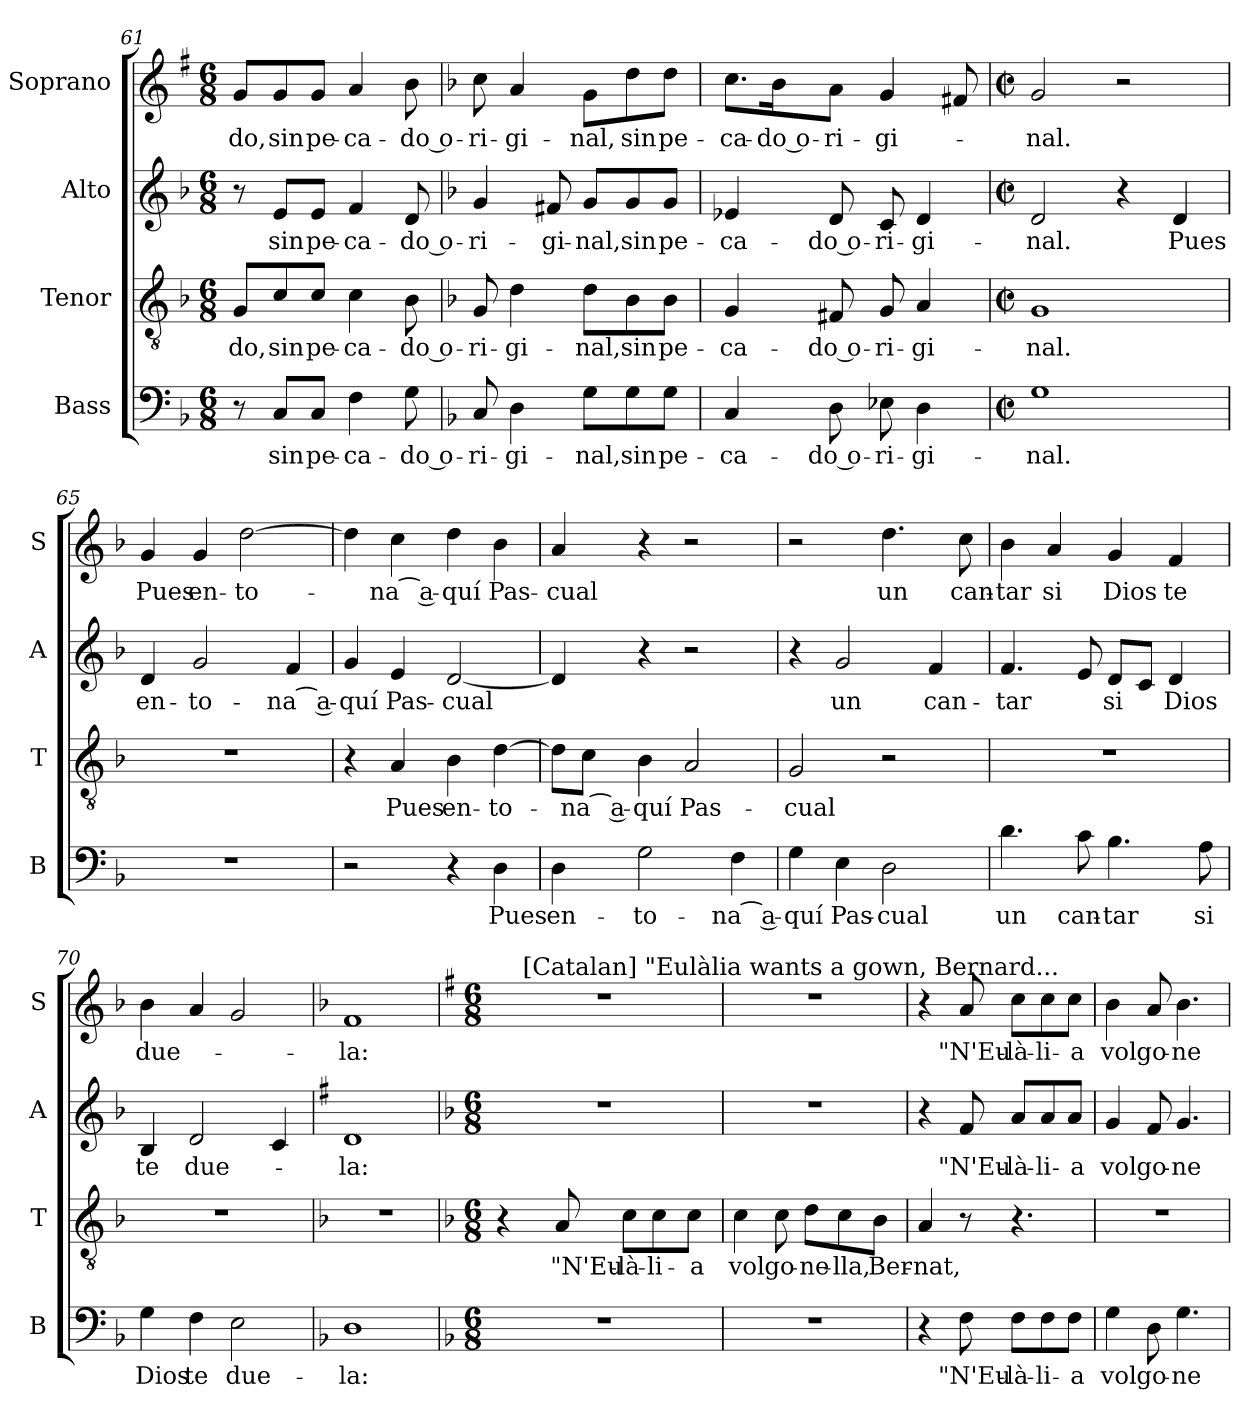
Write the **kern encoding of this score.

**kern	**text	**kern	**text	**kern	**text	**kern	**text
*part4	*part4	*part3	*part3	*part2	*part2	*part1	*part1
*staff4	*staff4	*staff3	*staff3	*staff2	*staff2	*staff1	*staff1
*I"Bass	*	*I"Tenor	*	*I"Alto	*	*I"Soprano	*
*I'B	*	*I'T	*	*I'A	*	*I'S	*
*clefF4	*	*clefGv2	*	*clefG2	*	*clefG2	*
*k[b-]	*	*k[b-]	*	*k[b-]	*	*k[f#]	*
*F:	*	*F:	*	*F:	*	*G:	*
*M6/8	*	*M6/8	*	*M6/8	*	*M6/8	*
=61	=61	=61	=61	=61	=61	=61	=61
!	!	!	!LO:LY:b:cj	!	!	!	!LO:LY:b:cj
8r	.	8G/L	-do,	8r	.	8g/L	-do,
!	!LO:LY:b:cj	!	!LO:LY:b:cj	!	!LO:LY:b:cj	!	!LO:LY:b:cj
8C/L	sin	8c/	sin	8e/L	sin	8g/	sin
!	!LO:LY:b:cj	!	!LO:LY:b:cj	!	!LO:LY:b:cj	!	!LO:LY:b:cj
8C/J	pe-	8c/J	pe-	8e/J	pe-	8g/J	pe-
!	!LO:LY:b:cj	!	!LO:LY:b:cj	!	!LO:LY:b:cj	!	!LO:LY:b:cj
4F\	-ca-	4c\	-ca-	4f/	-ca-	4a/	-ca-
!	!LO:LY:b:cj	!	!LO:LY:b:cj	!	!LO:LY:b:cj	!	!LO:LY:b:cj
8G\	-do o-	8B-\	-do o-	8d/	-do o-	8b\	-do o-
!!LO:PB:g=z
=62	=62	=62	=62	=62	=62	=62	=62
*	*	*	*	*	*	*k[b-]	*
*	*	*	*	*	*	*F:	*
!	!LO:LY:b:cj	!	!LO:LY:b:cj	!	!LO:LY:b:cj	!	!LO:LY:b:cj
8C/	-ri-	8G/	-ri-	4g/	-ri-	8cc\	-ri-
!	!LO:LY:b:cj	!	!LO:LY:b:cj	!	!	!	!LO:LY:b:cj
4D\	-gi-	4d\	-gi-	.	.	4a/	-gi-
!	!	!	!	!	!LO:LY:b:cj	!	!
.	.	.	.	8f#/	-gi-	.	.
!	!LO:LY:b:cj	!	!LO:LY:b:cj	!	!LO:LY:b:cj	!	!LO:LY:b:cj
8G\L	-nal,	8d\L	-nal,	8g/L	-nal,	8g\L	-nal,
!	!LO:LY:b:cj	!	!LO:LY:b:cj	!	!LO:LY:b:cj	!	!LO:LY:b:cj
8G\	sin	8B-\	sin	8g/	sin	8dd\	sin
!	!LO:LY:b:cj	!	!LO:LY:b:cj	!	!LO:LY:b:cj	!	!LO:LY:b:cj
8G\J	pe-	8B-\J	pe-	8g/J	pe-	8dd\J	pe-
=63	=63	=63	=63	=63	=63	=63	=63
!	!LO:LY:b:cj	!	!LO:LY:b:cj	!	!LO:LY:b:cj	!	!LO:LY:b:cj
4C/	-ca-	4G/	-ca-	4e-/	-ca-	8.cc\L	-ca-
!	!	!	!	!	!	!	!LO:LY:b:cj
.	.	.	.	.	.	16b-\	-do o-
!	!LO:LY:b:cj	!	!LO:LY:b:cj	!	!LO:LY:b:cj	!	!LO:LY:b:rj
8D\	-do o-	8F#X/	-do o-	8d/	-do o-	8a\J	-ri-
!	!LO:LY:b:cj	!	!LO:LY:b:cj	!	!LO:LY:b:cj	!	!LO:LY:b:cj
8E-X\	-ri-	8G/	-ri-	8c/	-ri-	4g/	-gi-
!	!LO:LY:b:cj	!	!LO:LY:b:cj	!	!LO:LY:b:cj	!	!
4D\	-gi-	4A/	-gi-	4d/	-gi-	.	.
.	.	.	.	.	.	8f#/	.
=64	=64	=64	=64	=64	=64	=64	=64
*M2/2	*	*M2/2	*	*M2/2	*	*M2/2	*
*met(c|)	*	*met(c|)	*	*met(c|)	*	*met(c|)	*
!	!LO:LY:b:cj	!	!LO:LY:b:cj	!	!LO:LY:b:cj	!	!LO:LY:b:cj
1G	-nal.	1G	-nal.	2d/	-nal.	2g/	-nal.
.	.	.	.	4r	.	2r	.
!	!	!	!	!	!LO:LY:b:cj	!	!
.	.	.	.	4d/	Pues	.	.
=65	=65	=65	=65	=65	=65	=65	=65
!	!	!	!	!	!LO:LY:b:cj	!	!LO:LY:b:cj
1r	.	1r	.	4d/	en-	4g/	Pues
!	!	!	!	!	!LO:LY:b:cj	!	!LO:LY:b:cj
.	.	.	.	2g/	-to-	4g/	en-
!	!	!	!	!	!	!	!LO:LY:b:cj
.	.	.	.	.	.	[>2dd\	-to-
!	!	!	!	!	!LO:LY:b:rj	!	!
.	.	.	.	4f/	-na⁀ a-	.	.
=66	=66	=66	=66	=66	=66	=66	=66
!	!	!	!	!	!LO:LY:b:cj	!	!
2r	.	4r	.	4g/	-quí	4dd\]	.
!	!	!	!LO:LY:b:cj	!	!LO:LY:b:cj	!	!LO:LY:b:rj
.	.	4A/	Pues	4e/	Pas-	4cc\	-na⁀ a-
!	!	!	!LO:LY:b:cj	!	!LO:LY:b	!	!LO:LY:b:rj
4r	.	4B-\	en-	[>2d/	-cual	4dd\	-quí
!	!LO:LY:b:cj	!	!LO:LY:b:cj	!	!	!	!LO:LY:b:cj
4D\	Pues	[<4d\	-to-	.	.	4b-\	Pas-
!!LO:LB:g=z
=67	=67	=67	=67	=67	=67	=67	=67
!	!LO:LY:b:cj	!	!	!	!	!	!LO:LY:b:cj
4D\	en-	8d\L]	.	4d/]	.	4a/	-cual
!	!	!	!LO:LY:b:rj	!	!	!	!
.	.	8c\J	-na⁀ a-	.	.	.	.
!	!LO:LY:b:cj	!	!LO:LY:b:rj	!	!	!	!
2G\	-to-	4B-\	-quí	4r	.	4r	.
!	!	!	!LO:LY:b:cj	!	!	!	!
.	.	2A/	Pas-	2r	.	2r	.
!	!LO:LY:b:rj	!	!	!	!	!	!
4F\	-na⁀ a-	.	.	.	.	.	.
=68	=68	=68	=68	=68	=68	=68	=68
!	!LO:LY:b:cj	!	!LO:LY:b:cj	!	!	!	!
4G\	-quí	2G/	-cual	4r	.	2r	.
!	!LO:LY:b:cj	!	!	!	!LO:LY:b:cj	!	!
4E\	Pas-	.	.	2g/	un	.	.
!	!LO:LY:b:cj	!	!	!	!	!	!LO:LY:b:cj
2D\	-cual	2r	.	.	.	4.dd\	un
!	!	!	!	!	!LO:LY:b:cj	!	!
.	.	.	.	4f/	can-	.	.
!	!	!	!	!	!	!	!LO:LY:b:cj
.	.	.	.	.	.	8cc\	can-
=69	=69	=69	=69	=69	=69	=69	=69
!	!LO:LY:b:cj	!	!	!	!LO:LY:b:cj	!	!LO:LY:b:cj
4.d\	un	1r	.	4.f/	-tar	4b-\	-tar
!	!	!	!	!	!	!	!LO:LY:b:cj
.	.	.	.	.	.	4a/	si
!	!LO:LY:b	!	!	!	!	!	!
8c\	can-	.	.	8e/	.	.	.
!	!LO:LY:b:rj	!	!	!	!LO:LY:b:cj	!	!LO:LY:b:cj
4.B-\	-tar	.	.	8d/L	si	4g/	Dios
.	.	.	.	8c/J	.	.	.
!	!	!	!	!	!LO:LY:b:cj	!	!LO:LY:b:cj
.	.	.	.	4d/	Dios	4f/	te
!	!LO:LY:b:cj	!	!	!	!	!	!
8A\	si	.	.	.	.	.	.
=70	=70	=70	=70	=70	=70	=70	=70
!	!LO:LY:b:cj	!	!	!	!LO:LY:b:cj	!	!LO:LY:b:cj
4G\	Dios	1r	.	4B-/	te	4b-\	due-
!	!LO:LY:b:cj	!	!	!	!LO:LY:b:cj	!	!
4F\	te	.	.	2d/	due-	4a/	.
!	!LO:LY:b:cj	!	!	!	!	!	!
2E\	due-	.	.	.	.	2g/	.
.	.	.	.	4c/	.	.	.
=71	=71	=71	=71	=71	=71	=71	=71
*	*	*	*	*k[f#]	*	*	*
*	*	*	*	*G:	*	*	*
!	!LO:LY:b:cj	!	!	!	!LO:LY:b:cj	!	!LO:LY:b:cj
1D	-la:	1r	.	1d	-la:	1f	-la:
!!LO:LB:g=z
=72	=72	=72	=72	=72	=72	=72	=72
*	*	*	*	*k[b-]	*	*k[f#]	*
*	*	*	*	*F:	*	*G:	*
*M6/8	*	*M6/8	*	*M6/8	*	*M6/8	*
!LO:N:vis=1	!	!	!	!LO:N:vis=1	!	!LO:N:vis=1	!
*	*	*	*	*	*	*^	*
2.r	.	4r	.	2.r	.	2.r	16ryy	.
.	.	.	.	.	.	.	64ryy	.
!	!	!	!	!	!	!	!LO:TX:a:t=[Catalan] "Eulàlia wants a gown, Bernard...	!
.	.	.	.	.	.	.	2ryy	.
!	!	!	!LO:LY:b:cj	!	!	!	!	!
.	.	8A/	"N'Eu-	.	.	.	.	.
!	!	!	!LO:LY:b:cj	!	!	!	!	!
.	.	8c\L	-là-	.	.	.	.	.
!	!	!	!LO:LY:b:rj	!	!	!	!	!
.	.	8c\	-li-	.	.	.	.	.
.	.	.	.	.	.	.	8ryy	.
!	!	!	!LO:LY:b:rj	!	!	!	!	!
.	.	8c\J	-a	.	.	.	.	.
.	.	.	.	.	.	.	32.ryy	.
=73	=73	=73	=73	=73	=73	=73	=73	=73
!LO:N:vis=1	!	!	!LO:LY:b:cj	!LO:N:vis=1	!	!LO:N:vis=1	!	!
*	*	*	*	*	*	*v	*v	*
2.r	.	4c\	vol	2.r	.	2.r	.
!	!	!	!LO:LY:b	!	!	!	!
.	.	8c\	go-	.	.	.	.
!	!	!	!LO:LY:b:cj	!	!	!	!
.	.	8d\L	-ne-	.	.	.	.
!	!	!	!LO:LY:b:rj	!	!	!	!
.	.	8c\	-lla,	.	.	.	.
!	!	!	!LO:LY:b:cj	!	!	!	!
.	.	8B-\J	Ber-	.	.	.	.
=74	=74	=74	=74	=74	=74	=74	=74
!	!	!	!LO:LY:b:cj	!	!	!	!
4r	.	4A/	-nat,	4r	.	4r	.
!	!LO:LY:b:cj	!	!	!	!LO:LY:b:cj	!	!LO:LY:b:cj
8F\	"N'Eu-	8r	.	8f/	"N'Eu-	8a/	"N'Eu-
!	!LO:LY:b:cj	!	!	!	!LO:LY:b:cj	!	!LO:LY:b:cj
8F\L	-là-	4.r	.	8a/L	-là-	8cc\L	-là-
!	!LO:LY:b:rj	!	!	!	!LO:LY:b:rj	!	!LO:LY:b:rj
8F\	-li-	.	.	8a/	-li-	8cc\	-li-
!	!LO:LY:b:rj	!	!	!	!LO:LY:b:rj	!	!LO:LY:b:rj
8F\J	-a	.	.	8a/J	-a	8cc\J	-a
=75	=75	=75	=75	=75	=75	=75	=75
!	!LO:LY:b:cj	!LO:N:vis=1	!	!	!LO:LY:b:cj	!	!LO:LY:b:cj
4G\	vol	2.r	.	4g/	vol	4b\	vol
!	!LO:LY:b	!	!	!	!LO:LY:b	!	!LO:LY:b
8D\	go-	.	.	8f/	go-	8a/	go-
!	!LO:LY:b:rj	!	!	!	!LO:LY:b:rj	!	!LO:LY:b:rj
4.G\	-ne-	.	.	4.g/	-ne-	4.b\	-ne-
=	=	=	=	=	=	=	=
*-	*-	*-	*-	*-	*-	*-	*-
